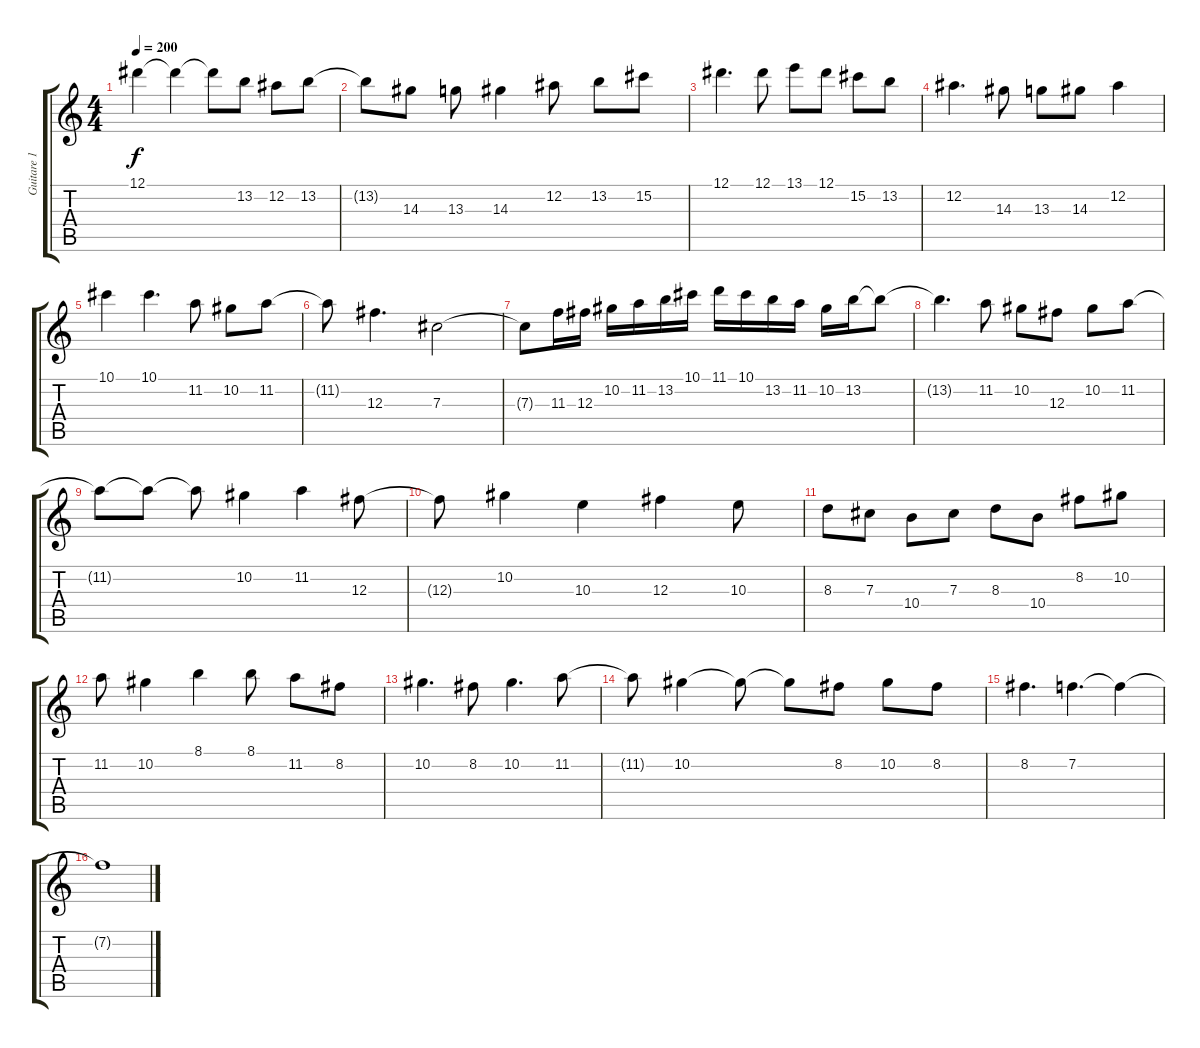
\track ("Guitare 1" "Guitare 1") {instrument acousticguitarnylon}
\staff {score tabs}
\tuning (Eb4 Bb3 Gb3 Db3 Ab2 Eb2) {hide}
\ts (4 4)
\tempo 200
\clef g2
\ks c
12.1.4{dy f} 12.1{t}.4 12.1{t}.8 13.2.8 12.2.8 13.2.8 |
13.2{t}.8 14.3.8 13.3.8 14.3.4 12.2.8 13.2.8 15.2.8 |
12.1.4{d} 12.1.8 13.1.8 12.1.8 15.2.8 13.2.8 |
12.2.4{d} 14.3.8 13.3.8 14.3.8 12.2.4 |
10.1.4 10.1.4{d} 11.2.8 10.2.8 11.2.8 |
11.2{t}.8 12.3.4{d} 7.3.2 |
7.3{t}.8 11.3.16 12.3.16 10.2.16 11.2.16 13.2.16 10.1.16 11.1.16 10.1.16 13.2.16 11.2.16 10.2.16 13.2.16 13.2{t}.8 |
13.2{t}.4{d} 11.2.8 10.2.8 12.3.8 10.2.8 11.2.8 |
11.2{t}.8 11.2{t}.8 11.2{t}.8 10.2.4 11.2.4 12.3.8 |
12.3{t}.8 10.2.4 10.3.4 12.3.4 10.3.8 |
8.3.8 7.3.8 10.4.8 7.3.8 8.3.8 10.4.8 8.2.8 10.2.8 |
11.2.8 10.2.4 8.1.4 8.1.8 11.2.8 8.2.8 |
10.2.4{d} 8.2.8 10.2.4{d} 11.2.8 |
11.2{t}.8 10.2.4 10.2{t}.8 10.2{t}.8 8.2.8 10.2.8 8.2.8 |
8.2.4{d} 7.2.4{d} 7.2{t}.4 |
7.2{t}.1
